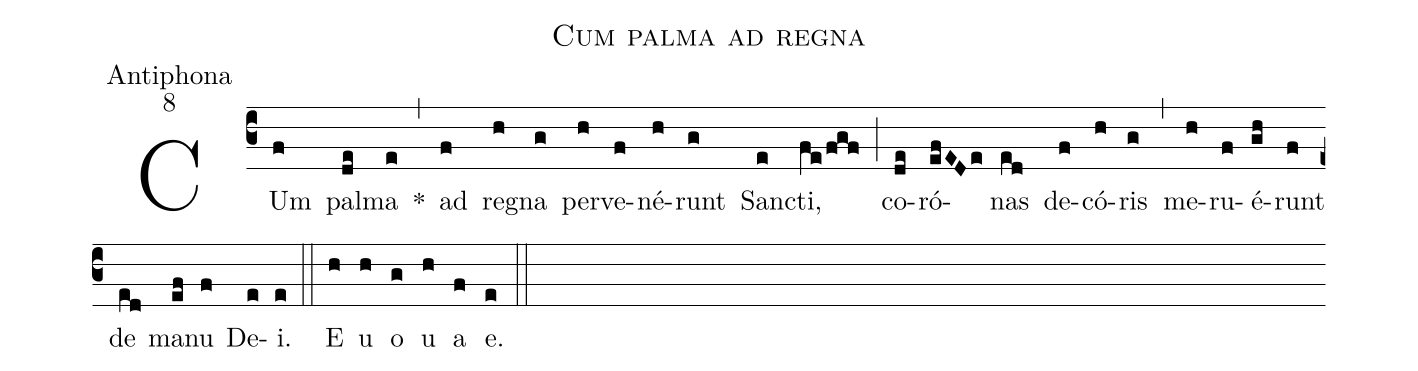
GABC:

name:Cum palma ad regna;
office-part:Antiphona;
mode:8;
%%
(c3) CUm(f) pal(de)ma(e) *(,) ad(f) re(h)gna(g) per(h)ve(f)né(h)runt(g) San(e)cti,(fe/fgf) (;) co(de)ró(efEDe)nas(ed) de(f)có(h)ris(g) (,) me(h)ru(f)é(gh)runt(f) de(ed) ma(ef)nu(f) De(e)i.(e) (::) E(h) u(h) o(g) u(h) a(f) e.(e) (::)
